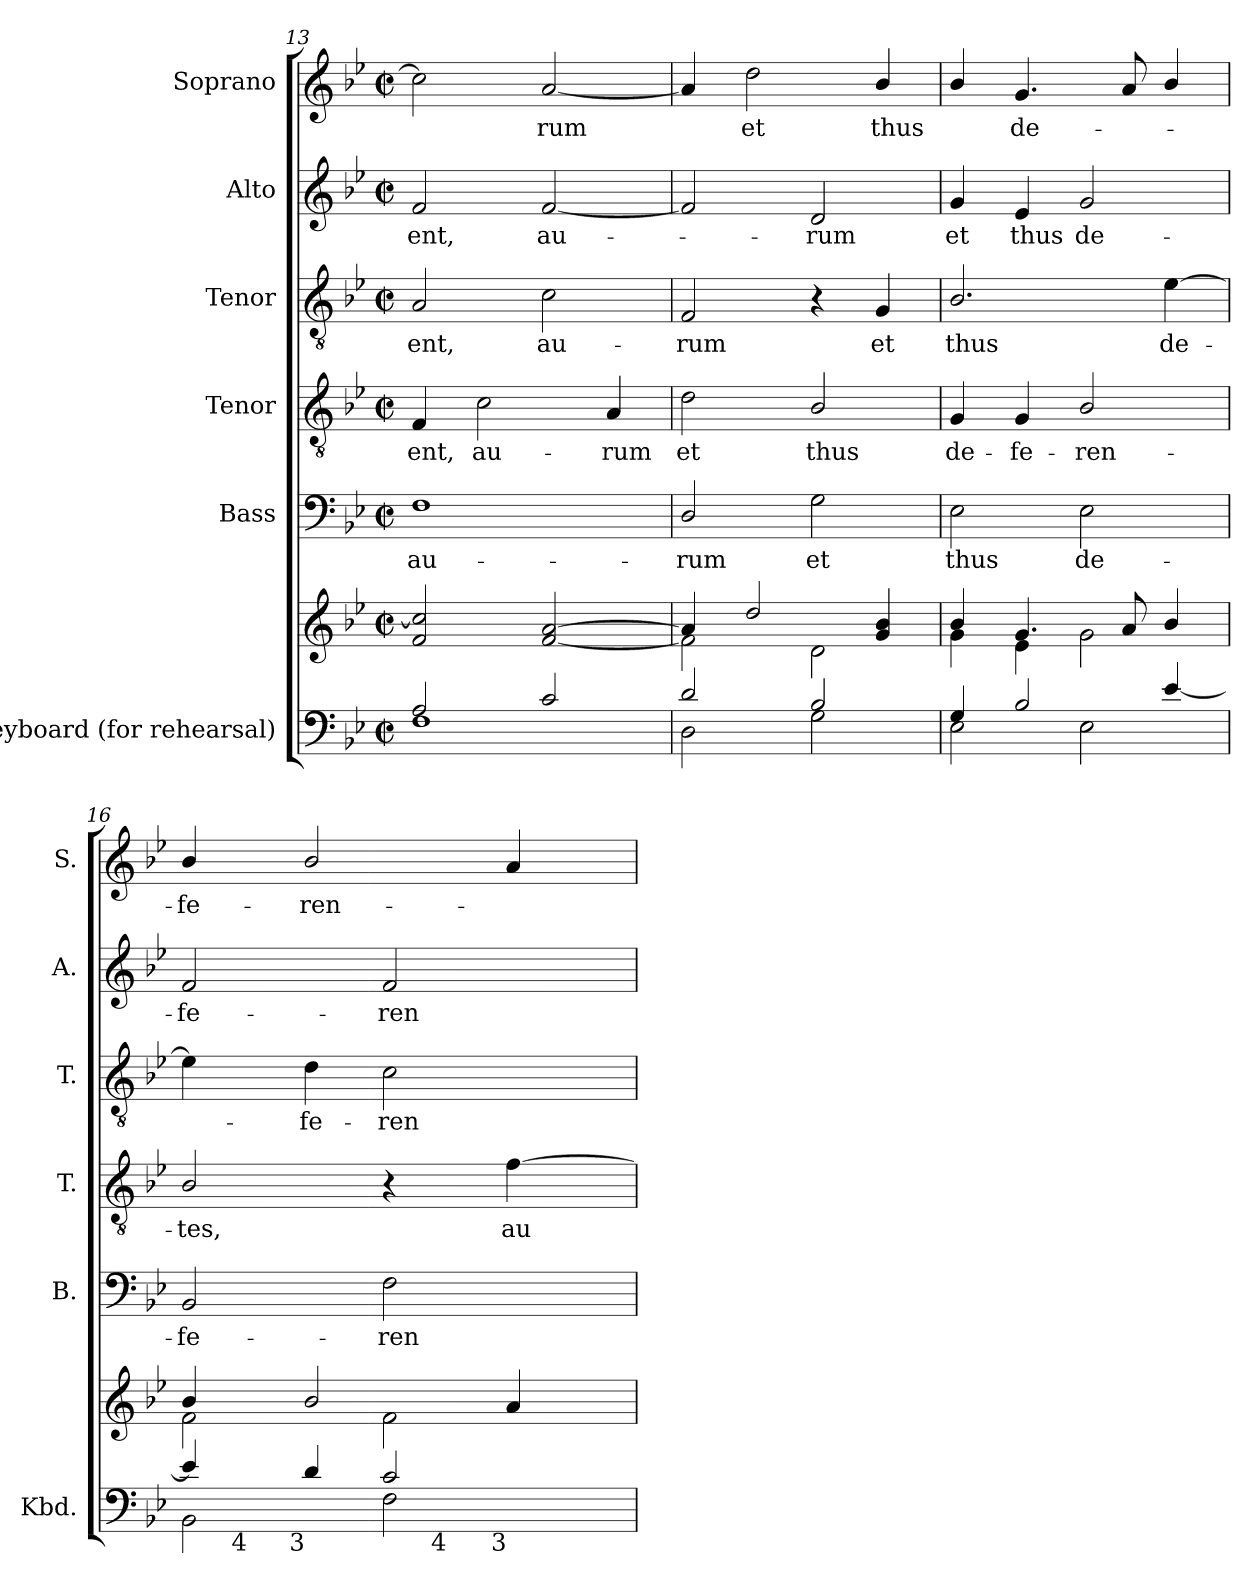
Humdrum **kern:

**kern	**kern	**kern	**text	**kern	**text	**kern	**text	**kern	**text	**kern	**text
*part6	*part6	*part5	*part5	*part4	*part4	*part3	*part3	*part2	*part2	*part1	*part1
*staff7	*staff6	*staff5	*staff5	*staff4	*staff4	*staff3	*staff3	*staff2	*staff2	*staff1	*staff1
*I"Keyboard  (for rehearsal)	*	*I"Bass	*	*I"Tenor	*	*I"Tenor	*	*I"Alto	*	*I"Soprano	*
*I'Kbd.	*	*I'B.	*	*I'T.	*	*I'T.	*	*I'A.	*	*I'S.	*
*clefF4	*clefG2	*clefF4	*	*clefGv2	*	*clefGv2	*	*clefG2	*	*clefG2	*
*	*	*	*	*ITrd7c12	*	*ITrd7c12	*	*	*	*	*
*k[b-e-]	*k[b-e-]	*k[b-e-]	*	*k[b-e-]	*	*k[b-e-]	*	*k[b-e-]	*	*k[b-e-]	*
*B-:	*B-:	*B-:	*	*B-:	*	*B-:	*	*B-:	*	*B-:	*
*M2/2	*M2/2	*M2/2	*	*M2/2	*	*M2/2	*	*M2/2	*	*M2/2	*
*met(c|)	*met(c|)	*met(c|)	*	*met(c|)	*	*met(c|)	*	*met(c|)	*	*met(c|)	*
=13	=13	=13	=13	=13	=13	=13	=13	=13	=13	=13	=13
*^	*	*	*	*	*	*	*	*	*	*	*
*	*^	*	*	*	*	*	*	*	*	*	*	*
!	!	!	!	!	!LO:LY:b:color=#000000	!	!	!	!	!	!	!	!
!	!	!	!	!	!	!	!LO:LY:b:color=#000000	!	!	!	!	!	!
!	!	!	!	!	!	!	!	!	!LO:LY:b:color=#000000	!	!	!	!
!	!	!	!	!	!	!	!	!	!	!	!LO:LY:b:color=#000000	!	!
1ryy	2Ai/	1Fi	2fi/ 2cci]	1Fi	au-	4FFi/	-ent,	2AAi/	-ent,	2fi/	-ent,	2cci\]	.
!	!	!	!	!	!	!	!LO:LY:b:color=#000000	!	!	!	!	!	!
.	.	.	.	.	.	2Ci\	au-	.	.	.	.	.	.
!	!	!	!	!	!	!	!	!	!LO:LY:b:color=#000000	!	!	!	!
!	!	!	!	!	!	!	!	!	!	!	!LO:LY:b:color=#000000	!	!
!	!	!	!	!	!	!	!	!	!	!	!	!	!LO:LY:b:color=#000000
.	2ci/	.	[2fi/ [2ai	.	.	.	.	2Ci\	au-	[2fi/	au-	[2ai/	-rum
!	!	!	!	!	!	!	!LO:LY:b:color=#000000	!	!	!	!	!	!
.	.	.	.	.	.	4AAi/	-rum	.	.	.	.	.	.
=14	=14	=14	=14	=14	=14	=14	=14	=14	=14	=14	=14	=14	=14
*	*	*	*^	*	*	*	*	*	*	*	*	*	*
!	!	!	!	!	!	!LO:LY:b:color=#000000	!	!	!	!	!	!	!	!
!	!	!	!	!	!	!	!	!LO:LY:b:color=#000000	!	!	!	!	!	!
!	!	!	!	!	!	!	!	!	!	!LO:LY:b:color=#000000	!	!	!	!
1ryy	2di/	2Di\	4ai/]	2fi\]	2Di/	-rum	2Di\	et	2FFi/	-rum	2fi/]	.	4ai/]	.
!	!	!	!	!	!	!	!	!	!	!	!	!	!	!LO:LY:b:color=#000000
.	.	.	2ddi/	.	.	.	.	.	.	.	.	.	2ddi\	et
!	!	!	!	!	!	!LO:LY:b:color=#000000	!	!	!	!	!	!	!	!
!	!	!	!	!	!	!	!	!LO:LY:b:color=#000000	!	!	!	!	!	!
!	!	!	!	!	!	!	!	!	!	!	!	!LO:LY:b:color=#000000	!	!
.	2B-i/	2Gi\	.	2di\	2Gi\	et	2BB-i/	thus	4r	.	2di/	-rum	.	.
!	!	!	!	!	!	!	!	!	!	!LO:LY:b:color=#000000	!	!	!	!
!	!	!	!	!	!	!	!	!	!	!	!	!	!	!LO:LY:b:color=#000000
.	.	.	4gi/ 4b-i	.	.	.	.	.	4GGi/	et	.	.	4b-i/	thus
!!LO:PB:g=z
=15	=15	=15	=15	=15	=15	=15	=15	=15	=15	=15	=15	=15	=15	=15
!	!	!	!	!	!	!LO:LY:b:color=#000000	!	!	!	!	!	!	!	!
!	!	!	!	!	!	!	!	!LO:LY:b:color=#000000	!	!	!	!	!	!
!	!	!	!	!	!	!	!	!	!	!LO:LY:b:color=#000000	!	!	!	!
!	!	!	!	!	!	!	!	!	!	!	!	!LO:LY:b:color=#000000	!	!
1ryy	4Gi/	2E-i\	4b-i/	4gi\	2E-i\	thus	4GGi/	de-	2.BB-i/	thus	4gi/	et	4b-i/	.
!	!	!	!	!	!	!	!	!LO:LY:b:color=#000000	!	!	!	!	!	!
!	!	!	!	!	!	!	!	!	!	!	!	!LO:LY:b:color=#000000	!	!
!	!	!	!	!	!	!	!	!	!	!	!	!	!	!LO:LY:b:color=#000000
.	2B-i/	.	4.gi/	4e-i\	.	.	4GGi/	-fe-	.	.	4e-i/	thus	4.gi/	de-
!	!	!	!	!	!	!LO:LY:b:color=#000000	!	!	!	!	!	!	!	!
!	!	!	!	!	!	!	!	!LO:LY:b:color=#000000	!	!	!	!	!	!
!	!	!	!	!	!	!	!	!	!	!	!	!LO:LY:b:color=#000000	!	!
.	.	2E-i\	.	2gi\	2E-i\	de-	2BB-i/	-ren-	.	.	2gi/	de-	.	.
.	.	.	8ai/	.	.	.	.	.	.	.	.	.	8ai/	.
!	!	!	!	!	!	!	!	!	!	!LO:LY:b:color=#000000	!	!	!	!
.	[4e-i/	.	4b-i/	.	.	.	.	.	[4E-i\	de-	.	.	4b-i/	.
=16	=16	=16	=16	=16	=16	=16	=16	=16	=16	=16	=16	=16	=16	=16
!	!	!	!	!	!	!LO:LY:b:color=#000000	!	!	!	!	!	!	!	!
!	!	!	!	!	!	!	!	!LO:LY:b:color=#000000	!	!	!	!	!	!
!	!	!	!	!	!	!	!	!	!	!	!	!LO:LY:b:color=#000000	!	!
!	!	!	!	!	!	!	!	!	!	!	!	!	!	!LO:LY:b:color=#000000
*^	*^	*^	*	*	*	*	*	*	*	*	*	*	*	*
1ryy	4e-i/]	2BB-i\	16ryy	2ryy	2.ryy	4b-i/	2fi\	2BB-i/	-fe-	2BB-i/	-tes,	4E-i\]	.	2fi/	-fe-	4b-i/	-fe-
.	.	.	32ryy	.	.	.	.	.	.	.	.	.	.	.	.	.	.
.	.	.	256..ryy	.	.	.	.	.	.	.	.	.	.	.	.	.	.
!	!	!	!LO:TX:b:rj:t=4	!	!	!	!	!	!	!	!	!	!	!	!	!	!
.	.	.	2ryy	.	.	.	.	.	.	.	.	.	.	.	.	.	.
!	!	!	!	!	!	!	!	!	!	!	!	!	!LO:LY:b:color=#000000	!	!	!	!
!	!LO:TX:b:rj:t=3	!	!	!	!	!	!	!	!	!	!	!	!	!	!	!	!
!	!	!	!	!	!	!	!	!	!	!	!	!	!	!	!	!	!LO:LY:b:color=#000000
.	4di/	.	.	.	.	2b-i/	.	.	.	.	.	4Di\	-fe-	.	.	2b-i/	-ren-
!	!	!	!	!	!	!	!	!	!LO:LY:b:color=#000000	!	!	!	!	!	!	!	!
!	!	!	!	!	!	!	!	!	!	!	!	!	!LO:LY:b:color=#000000	!	!	!	!
!	!	!	!	!	!	!	!	!	!	!	!	!	!	!	!LO:LY:b:color=#000000	!	!
.	2ci/	2Fi\	.	16ryy	.	.	2fi\	2Fi\	-ren-	4r	.	2Ci\	-ren-	2fi/	-ren-	.	.
.	.	.	.	32ryy	.	.	.	.	.	.	.	.	.	.	.	.	.
.	.	.	.	256.ryy	.	.	.	.	.	.	.	.	.	.	.	.	.
!	!	!	!	!LO:TX:b:rj:t=4	!	!	!	!	!	!	!	!	!	!	!	!	!
.	.	.	.	4ryy	.	.	.	.	.	.	.	.	.	.	.	.	.
.	.	.	4ryy	.	.	.	.	.	.	.	.	.	.	.	.	.	.
!	!	!	!	!	!LO:TX:b:rj:t=3	!	!	!	!	!	!	!	!	!	!	!	!
!	!	!	!	!	!	!	!	!	!	!	!LO:LY:b:color=#000000	!	!	!	!	!	!
.	.	.	.	.	4ryy	4ai/	.	.	.	[4Fi\	au-	.	.	.	.	4ai/	.
.	.	.	.	8ryy	.	.	.	.	.	.	.	.	.	.	.	.	.
.	.	.	8ryy	.	.	.	.	.	.	.	.	.	.	.	.	.	.
.	.	.	.	64ryy	.	.	.	.	.	.	.	.	.	.	.	.	.
.	.	.	64ryy	.	.	.	.	.	.	.	.	.	.	.	.	.	.
.	.	.	.	128ryy	.	.	.	.	.	.	.	.	.	.	.	.	.
.	.	.	128ryy	.	.	.	.	.	.	.	.	.	.	.	.	.	.
.	.	.	.	512ryy	.	.	.	.	.	.	.	.	.	.	.	.	.
.	.	.	1024ryy	.	.	.	.	.	.	.	.	.	.	.	.	.	.
*v	*v	*v	*v	*v	*v	*	*	*	*	*	*	*	*	*	*	*	*
*	*v	*v	*	*	*	*	*	*	*	*	*	*
=	=	=	=	=	=	=	=	=	=	=	=
*-	*-	*-	*-	*-	*-	*-	*-	*-	*-	*-	*-
